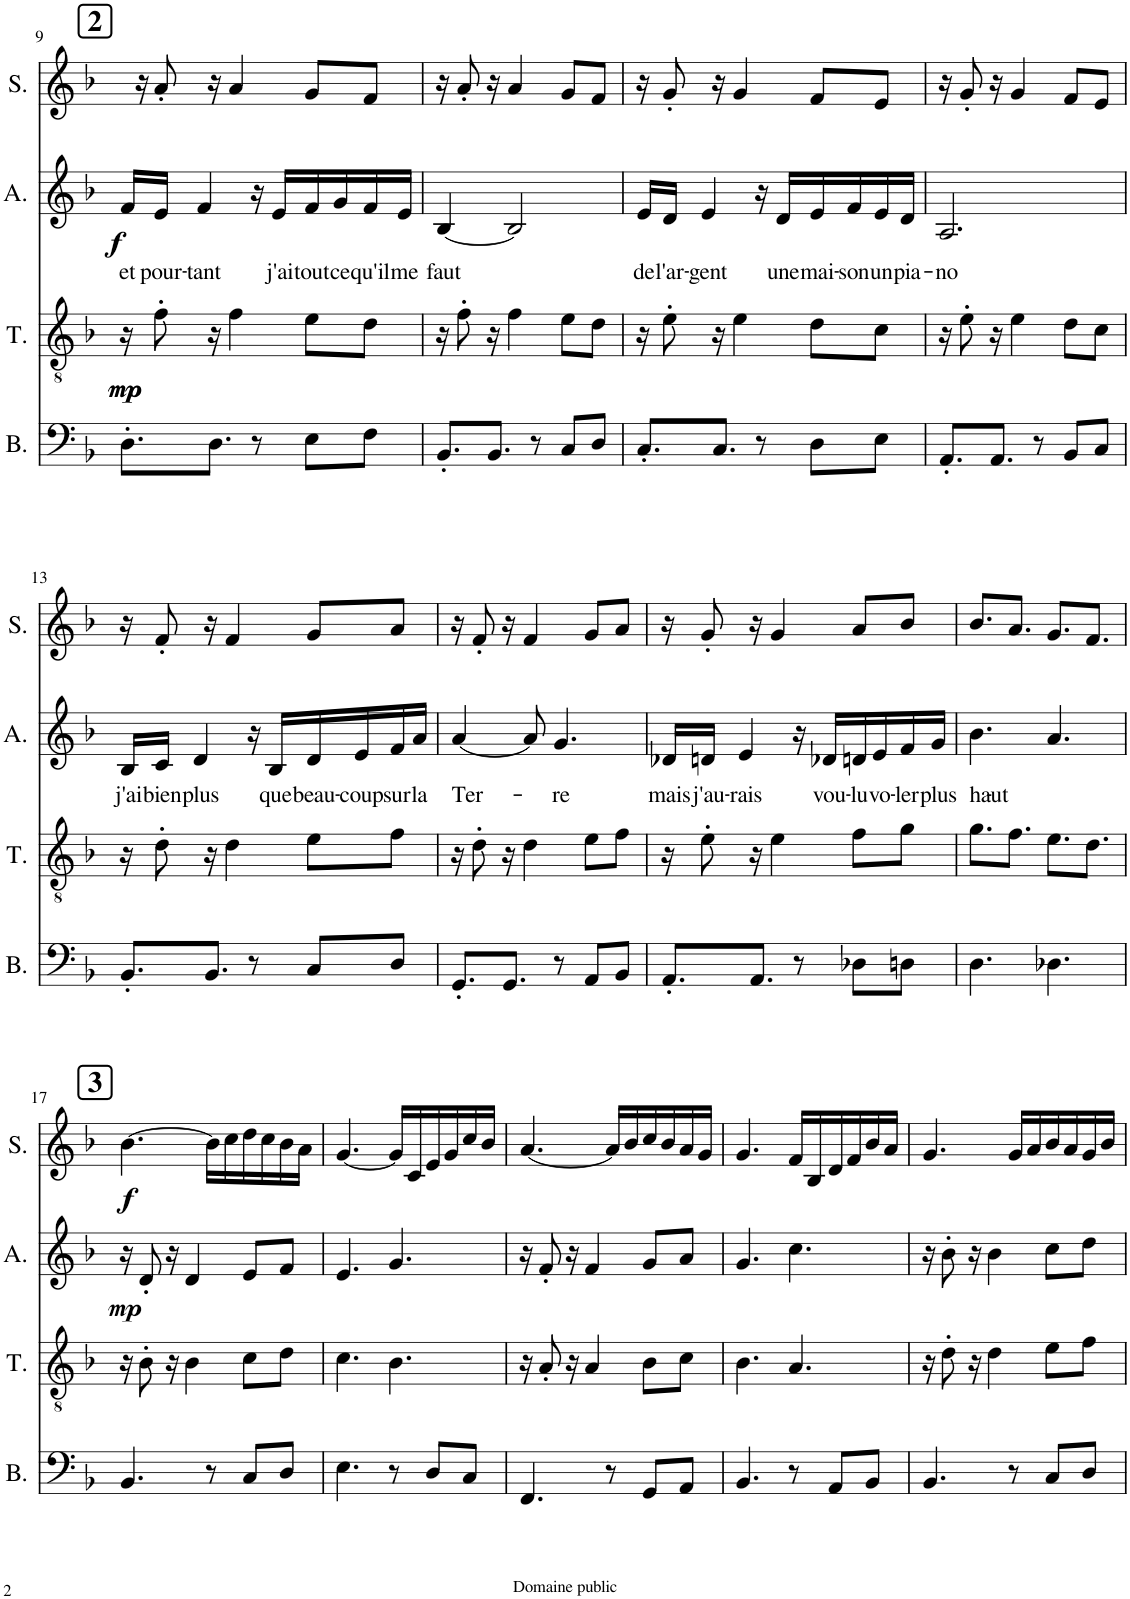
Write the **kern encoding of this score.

**kern	**kern	**dynam	**kern	**text	**dynam	**kern	**dynam
*part4	*part3	*part3	*part2	*part2	*part2	*part1	*part1
*staff4	*staff3	*staff3	*staff2	*staff2	*staff2	*staff1	*staff1
*I"Bass	*I"Ténor	*	*I"Alto	*	*	*I"Soprano	*
*I'B.	*I'T.	*	*I'A.	*	*	*I'S.	*
!!LO:PB:g=z
*clefF4	*clefGv2	*	*clefG2	*	*	*clefG2	*
*k[b-]	*k[b-]	*	*k[b-]	*	*	*k[b-]	*
*M6/8	*M6/8	*	*M6/8	*	*	*M6/8	*
!!LO:REH:place=s1:a:B:cj:fs=14:t=2
=9	=9	=9	=9	=9	=9	=9	=9
!	!	!LO:DY:b	!	!LO:LY:b	!	!	!
!	!	!LO:DY:n=1:b	!	!	!LO:DY:b	!	!
8.D'\L	16r	mp mp	16f/LL	et	f	16r	.
!	!	!	!	!LO:LY:b	!	!	!
.	8f'\	.	16e/JJ	pour-	.	8a'/	.
!	!	!	!	!LO:LY:b	!	!	!
.	.	.	4f/	-tant	.	.	.
8.D\J	16r	.	.	.	.	16r	.
.	4f\	.	.	.	.	4a/	.
8r	.	.	16r	.	.	.	.
!	!	!	!	!LO:LY:b	!	!	!
.	.	.	16e/LL	j'ai	.	.	.
!	!	!	!	!LO:LY:b	!	!	!
8E\L	8e\L	.	16f/	tout	.	8g/L	.
!	!	!	!	!LO:LY:b	!	!	!
.	.	.	16g/	ce	.	.	.
!	!	!	!	!LO:LY:b	!	!	!
8F\J	8d\J	.	16f/	qu'il	.	8f/J	.
!	!	!	!	!LO:LY:b	!	!	!
.	.	.	16e/JJ	me	.	.	.
=10	=10	=10	=10	=10	=10	=10	=10
!	!	!	!	!LO:LY:b	!	!	!
8.BB-'/L	16r	.	[4B-/	faut	.	16r	.
.	8f'\	.	.	.	.	8a'/	.
8.BB-/J	16r	.	.	.	.	16r	.
.	4f\	.	2B-/]	.	.	4a/	.
8r	.	.	.	.	.	.	.
8C/L	8e\L	.	.	.	.	8g/L	.
8D/J	8d\J	.	.	.	.	8f/J	.
=11	=11	=11	=11	=11	=11	=11	=11
!	!	!	!	!LO:LY:b	!	!	!
8.C'/L	16r	.	16e/LL	de	.	16r	.
!	!	!	!	!LO:LY:b	!	!	!
.	8e'\	.	16d/JJ	l'ar-	.	8g'/	.
!	!	!	!	!LO:LY:b	!	!	!
.	.	.	4e/	-gent	.	.	.
8.C/J	16r	.	.	.	.	16r	.
.	4e\	.	.	.	.	4g/	.
8r	.	.	16r	.	.	.	.
!	!	!	!	!LO:LY:b	!	!	!
.	.	.	16d/LL	une	.	.	.
!	!	!	!	!LO:LY:b	!	!	!
8D\L	8d\L	.	16e/	mai-	.	8f/L	.
!	!	!	!	!LO:LY:b	!	!	!
.	.	.	16f/	-son	.	.	.
!	!	!	!	!LO:LY:b	!	!	!
8E\J	8c\J	.	16e/	un	.	8e/J	.
!	!	!	!	!LO:LY:b	!	!	!
.	.	.	16d/JJ	pia-	.	.	.
=12	=12	=12	=12	=12	=12	=12	=12
!	!	!	!	!LO:LY:b	!	!	!
8.AA'/L	16r	.	2.A/	-no	.	16r	.
.	8e'\	.	.	.	.	8g'/	.
8.AA/J	16r	.	.	.	.	16r	.
.	4e\	.	.	.	.	4g/	.
8r	.	.	.	.	.	.	.
8BB-/L	8d\L	.	.	.	.	8f/L	.
8C/J	8c\J	.	.	.	.	8e/J	.
!!LO:LB:g=z
=13	=13	=13	=13	=13	=13	=13	=13
!	!	!	!	!LO:LY:b	!	!	!
8.BB-'/L	16r	.	16B-/LL	j'ai	.	16r	.
!	!	!	!	!LO:LY:b	!	!	!
.	8d'\	.	16c/JJ	bien	.	8f'/	.
!	!	!	!	!LO:LY:b	!	!	!
.	.	.	4d/	plus	.	.	.
8.BB-/J	16r	.	.	.	.	16r	.
.	4d\	.	.	.	.	4f/	.
8r	.	.	16r	.	.	.	.
!	!	!	!	!LO:LY:b	!	!	!
.	.	.	16B-/LL	que	.	.	.
!	!	!	!	!LO:LY:b	!	!	!
8C/L	8e\L	.	16d/	beau-	.	8g/L	.
!	!	!	!	!LO:LY:b	!	!	!
.	.	.	16e/	-coup	.	.	.
!	!	!	!	!LO:LY:b	!	!	!
8D/J	8f\J	.	16f/	sur	.	8a/J	.
!	!	!	!	!LO:LY:b	!	!	!
.	.	.	16a/JJ	la	.	.	.
=14	=14	=14	=14	=14	=14	=14	=14
!	!	!	!	!LO:LY:b	!	!	!
8.GG'/L	16r	.	[4a/	Ter-	.	16r	.
.	8d'\	.	.	.	.	8f'/	.
8.GG/J	16r	.	.	.	.	16r	.
.	4d\	.	8a/]	.	.	4f/	.
!	!	!	!	!LO:LY:b	!	!	!
8r	.	.	4.g/	-re	.	.	.
8AA/L	8e\L	.	.	.	.	8g/L	.
8BB-/J	8f\J	.	.	.	.	8a/J	.
=15	=15	=15	=15	=15	=15	=15	=15
!	!	!	!	!LO:LY:b	!	!	!
8.AA'/L	16r	.	16d-X/LL	mais	.	16r	.
!	!	!	!	!LO:LY:b	!	!	!
.	8e'\	.	16dn/JJ	j'au-	.	8g'/	.
!	!	!	!	!LO:LY:b	!	!	!
.	.	.	4e/	-rais	.	.	.
8.AA/J	16r	.	.	.	.	16r	.
.	4e\	.	.	.	.	4g/	.
8r	.	.	16r	.	.	.	.
!	!	!	!	!LO:LY:b	!	!	!
.	.	.	16d-X/LL	vou-	.	.	.
!	!	!	!	!LO:LY:b	!	!	!
8D-X\L	8f\L	.	16dn/	-lu	.	8a/L	.
!	!	!	!	!LO:LY:b	!	!	!
.	.	.	16e/	vo-	.	.	.
!	!	!	!	!LO:LY:b	!	!	!
8Dn\J	8g\J	.	16f/	-ler	.	8b-/J	.
!	!	!	!	!LO:LY:b	!	!	!
.	.	.	16g/JJ	plus	.	.	.
=16	=16	=16	=16	=16	=16	=16	=16
!	!	!	!	!LO:LY:b	!	!	!
4.D\	8.g\L	.	4.b-\	haut-	.	8.b-/L	.
.	8.f\J	.	.	.	.	8.a/J	.
4.D-X\	8.e\L	.	4.a/	.	.	8.g/L	.
.	8.d\J	.	.	.	.	8.f/J	.
!!LO:LB:g=z
!!LO:REH:place=s1:a:B:cj:fs=14:t=3
=17	=17	=17	=17	=17	=17	=17	=17
!	!	!	!	!	!LO:DY:b	!	!LO:DY:b
4.BB-/	16r	.	16r	.	mp	[4.b-\	f
.	8B-'\	.	8d'/	.	.	.	.
.	16r	.	16r	.	.	.	.
.	4B-\	.	4d/	.	.	.	.
8r	.	.	.	.	.	16b-\LL]	.
.	.	.	.	.	.	16cc\	.
8C/L	8c\L	.	8e/L	.	.	16dd\	.
.	.	.	.	.	.	16cc\	.
8D/J	8d\J	.	8f/J	.	.	16b-\	.
.	.	.	.	.	.	16a\JJ	.
=18	=18	=18	=18	=18	=18	=18	=18
4.E\	4.c\	.	4.e/	.	.	[4.g/	.
8r	4.B-\	.	4.g/	.	.	16g/LL]	.
.	.	.	.	.	.	16c/	.
8D/L	.	.	.	.	.	16e/	.
.	.	.	.	.	.	16g/	.
8C/J	.	.	.	.	.	16cc/	.
.	.	.	.	.	.	16b-/JJ	.
=19	=19	=19	=19	=19	=19	=19	=19
4.FF/	16r	.	16r	.	.	[4.a/	.
.	8A'/	.	8f'/	.	.	.	.
.	16r	.	16r	.	.	.	.
.	4A/	.	4f/	.	.	.	.
8r	.	.	.	.	.	16a/LL]	.
.	.	.	.	.	.	16b-/	.
8GG/L	8B-\L	.	8g/L	.	.	16cc/	.
.	.	.	.	.	.	16b-/	.
8AA/J	8c\J	.	8a/J	.	.	16a/	.
.	.	.	.	.	.	16g/JJ	.
=20	=20	=20	=20	=20	=20	=20	=20
4.BB-/	4.B-\	.	4.g/	.	.	4.g/	.
8r	4.A/	.	4.cc\	.	.	16f/LL	.
.	.	.	.	.	.	16B-/	.
8AA/L	.	.	.	.	.	16d/	.
.	.	.	.	.	.	16f/	.
8BB-/J	.	.	.	.	.	16b-/	.
.	.	.	.	.	.	16a/JJ	.
=21	=21	=21	=21	=21	=21	=21	=21
4.BB-/	16r	.	16r	.	.	4.g/	.
.	8d'\	.	8b-'\	.	.	.	.
.	16r	.	16r	.	.	.	.
.	4d\	.	4b-\	.	.	.	.
8r	.	.	.	.	.	16g/LL	.
.	.	.	.	.	.	16a/	.
8C/L	8e\L	.	8cc\L	.	.	16b-/	.
.	.	.	.	.	.	16a/	.
8D/J	8f\J	.	8dd\J	.	.	16g/	.
.	.	.	.	.	.	16b-/JJ	.
=	=	=	=	=	=	=	=
*-	*-	*-	*-	*-	*-	*-	*-
